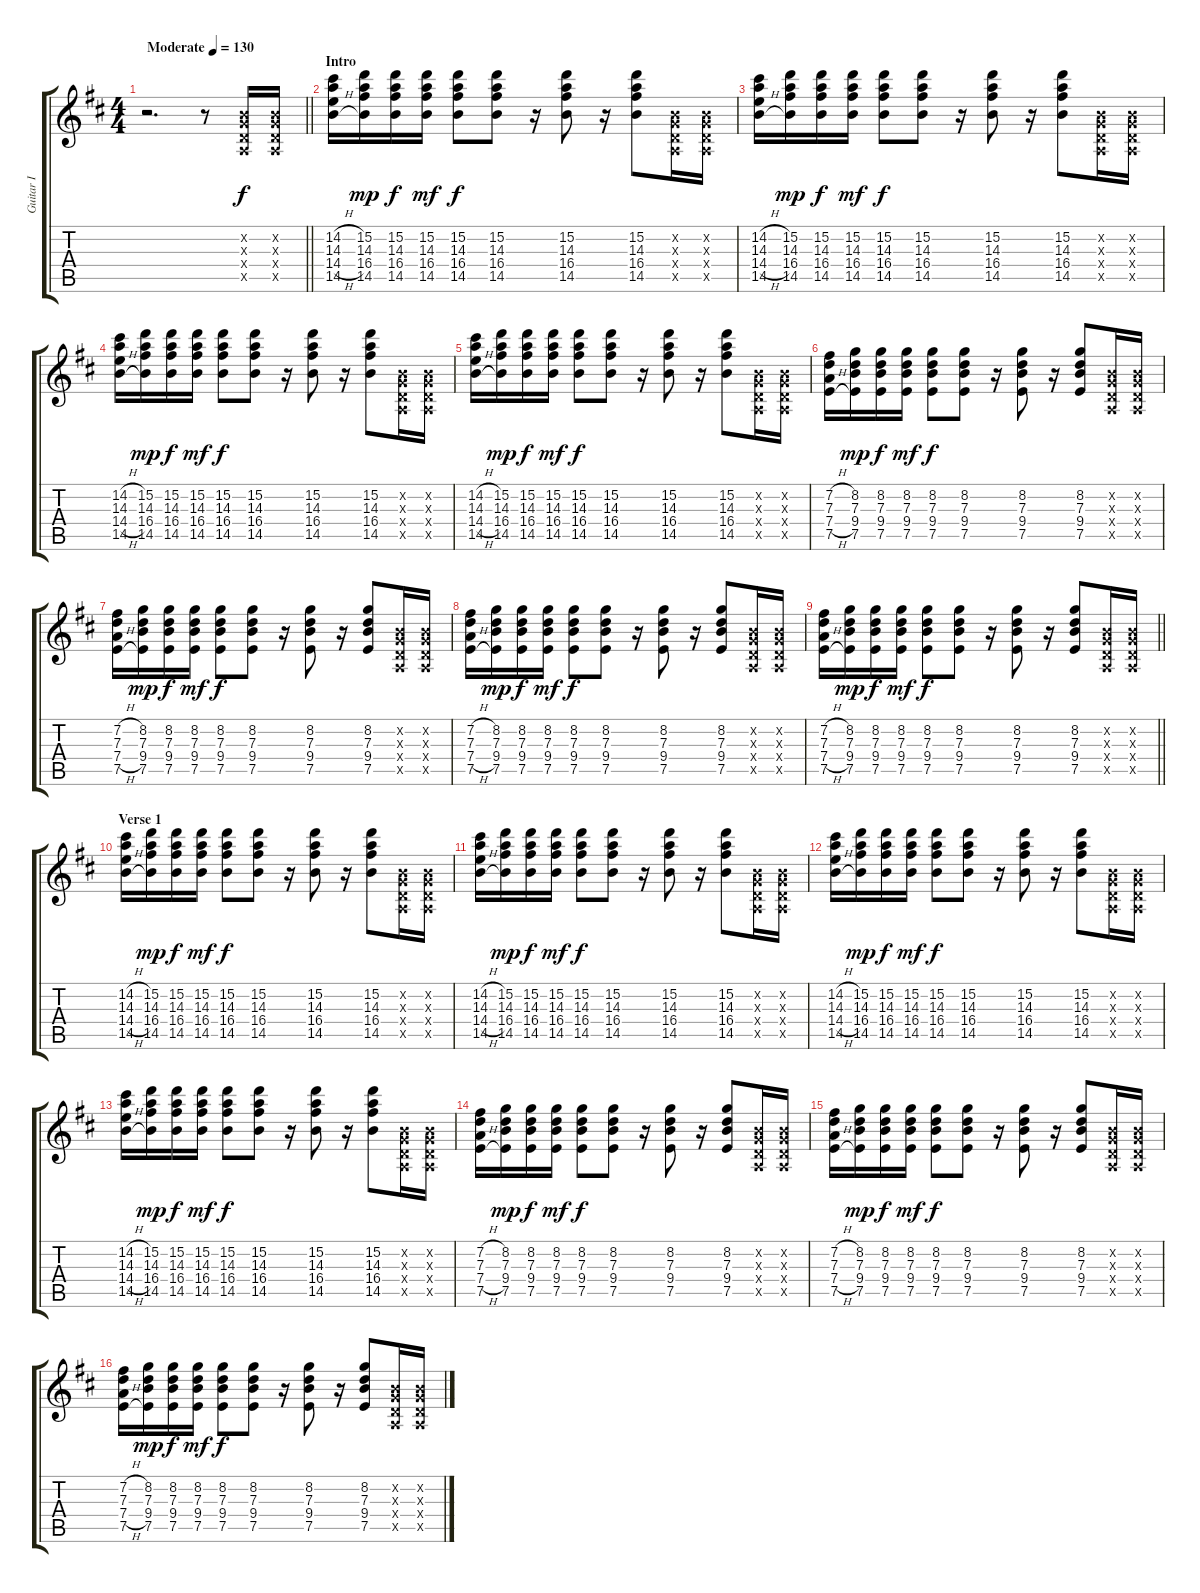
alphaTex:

\track ("Guitar I" "Guitar I") {instrument electricguitarjazz}
\staff {score tabs}
\tuning (E4 B3 G3 D3 A2 E2) {hide}
\ts (4 4)
\tempo (130 "Moderate")
\clef g2
\barLineRight lightlight
\ks d
r.2{d dy f instrument electricguitarjazz} r.8 (0.2{x} 0.3{x} 0.4{x} 0.5{x}).16 (0.2{x} 0.3{x} 0.4{x} 0.5{x}).16 |
\section ("" "Intro")
(14.2{h} 14.3{h} 14.4{h} 14.5{h}).16 (15.2 14.3 16.4 14.5).16{dy mp} (15.2 14.3 16.4 14.5).16{dy f} (15.2 14.3 16.4 14.5).16{dy mf} (15.2 14.3 16.4 14.5).8{dy f} (15.2 14.3 16.4 14.5).8 r.16 (15.2 14.3 16.4 14.5).8 r.16 (15.2 14.3 16.4 14.5).8 (0.2{x} 0.3{x} 0.4{x} 0.5{x}).16 (0.2{x} 0.3{x} 0.4{x} 0.5{x}).16 |
(14.2{h} 14.3{h} 14.4{h} 14.5{h}).16 (15.2 14.3 16.4 14.5).16{dy mp} (15.2 14.3 16.4 14.5).16{dy f} (15.2 14.3 16.4 14.5).16{dy mf} (15.2 14.3 16.4 14.5).8{dy f} (15.2 14.3 16.4 14.5).8 r.16 (15.2 14.3 16.4 14.5).8 r.16 (15.2 14.3 16.4 14.5).8 (0.2{x} 0.3{x} 0.4{x} 0.5{x}).16 (0.2{x} 0.3{x} 0.4{x} 0.5{x}).16 |
(14.2{h} 14.3{h} 14.4{h} 14.5{h}).16 (15.2 14.3 16.4 14.5).16{dy mp} (15.2 14.3 16.4 14.5).16{dy f} (15.2 14.3 16.4 14.5).16{dy mf} (15.2 14.3 16.4 14.5).8{dy f} (15.2 14.3 16.4 14.5).8 r.16 (15.2 14.3 16.4 14.5).8 r.16 (15.2 14.3 16.4 14.5).8 (0.2{x} 0.3{x} 0.4{x} 0.5{x}).16 (0.2{x} 0.3{x} 0.4{x} 0.5{x}).16 |
(14.2{h} 14.3{h} 14.4{h} 14.5{h}).16 (15.2 14.3 16.4 14.5).16{dy mp} (15.2 14.3 16.4 14.5).16{dy f} (15.2 14.3 16.4 14.5).16{dy mf} (15.2 14.3 16.4 14.5).8{dy f} (15.2 14.3 16.4 14.5).8 r.16 (15.2 14.3 16.4 14.5).8 r.16 (15.2 14.3 16.4 14.5).8 (0.2{x} 0.3{x} 0.4{x} 0.5{x}).16 (0.2{x} 0.3{x} 0.4{x} 0.5{x}).16 |
(7.2{h} 7.3{h} 7.4{h} 7.5{h}).16 (8.2 7.3 9.4 7.5).16{dy mp} (8.2 7.3 9.4 7.5).16{dy f} (8.2 7.3 9.4 7.5).16{dy mf} (8.2 7.3 9.4 7.5).8{dy f} (8.2 7.3 9.4 7.5).8 r.16 (8.2 7.3 9.4 7.5).8 r.16 (8.2 7.3 9.4 7.5).8 (0.2{x} 0.3{x} 0.4{x} 0.5{x}).16 (0.2{x} 0.3{x} 0.4{x} 0.5{x}).16 |
(7.2{h} 7.3{h} 7.4{h} 7.5{h}).16 (8.2 7.3 9.4 7.5).16{dy mp} (8.2 7.3 9.4 7.5).16{dy f} (8.2 7.3 9.4 7.5).16{dy mf} (8.2 7.3 9.4 7.5).8{dy f} (8.2 7.3 9.4 7.5).8 r.16 (8.2 7.3 9.4 7.5).8 r.16 (8.2 7.3 9.4 7.5).8 (0.2{x} 0.3{x} 0.4{x} 0.5{x}).16 (0.2{x} 0.3{x} 0.4{x} 0.5{x}).16 |
(7.2{h} 7.3{h} 7.4{h} 7.5{h}).16 (8.2 7.3 9.4 7.5).16{dy mp} (8.2 7.3 9.4 7.5).16{dy f} (8.2 7.3 9.4 7.5).16{dy mf} (8.2 7.3 9.4 7.5).8{dy f} (8.2 7.3 9.4 7.5).8 r.16 (8.2 7.3 9.4 7.5).8 r.16 (8.2 7.3 9.4 7.5).8 (0.2{x} 0.3{x} 0.4{x} 0.5{x}).16 (0.2{x} 0.3{x} 0.4{x} 0.5{x}).16 |
\barLineRight lightlight
(7.2{h} 7.3{h} 7.4{h} 7.5{h}).16 (8.2 7.3 9.4 7.5).16{dy mp} (8.2 7.3 9.4 7.5).16{dy f} (8.2 7.3 9.4 7.5).16{dy mf} (8.2 7.3 9.4 7.5).8{dy f} (8.2 7.3 9.4 7.5).8 r.16 (8.2 7.3 9.4 7.5).8 r.16 (8.2 7.3 9.4 7.5).8 (0.2{x} 0.3{x} 0.4{x} 0.5{x}).16 (0.2{x} 0.3{x} 0.4{x} 0.5{x}).16 |
\section ("" "Verse 1")
(14.2{h} 14.3{h} 14.4{h} 14.5{h}).16 (15.2 14.3 16.4 14.5).16{dy mp} (15.2 14.3 16.4 14.5).16{dy f} (15.2 14.3 16.4 14.5).16{dy mf} (15.2 14.3 16.4 14.5).8{dy f} (15.2 14.3 16.4 14.5).8 r.16 (15.2 14.3 16.4 14.5).8 r.16 (15.2 14.3 16.4 14.5).8 (0.2{x} 0.3{x} 0.4{x} 0.5{x}).16 (0.2{x} 0.3{x} 0.4{x} 0.5{x}).16 |
(14.2{h} 14.3{h} 14.4{h} 14.5{h}).16 (15.2 14.3 16.4 14.5).16{dy mp} (15.2 14.3 16.4 14.5).16{dy f} (15.2 14.3 16.4 14.5).16{dy mf} (15.2 14.3 16.4 14.5).8{dy f} (15.2 14.3 16.4 14.5).8 r.16 (15.2 14.3 16.4 14.5).8 r.16 (15.2 14.3 16.4 14.5).8 (0.2{x} 0.3{x} 0.4{x} 0.5{x}).16 (0.2{x} 0.3{x} 0.4{x} 0.5{x}).16 |
(14.2{h} 14.3{h} 14.4{h} 14.5{h}).16 (15.2 14.3 16.4 14.5).16{dy mp} (15.2 14.3 16.4 14.5).16{dy f} (15.2 14.3 16.4 14.5).16{dy mf} (15.2 14.3 16.4 14.5).8{dy f} (15.2 14.3 16.4 14.5).8 r.16 (15.2 14.3 16.4 14.5).8 r.16 (15.2 14.3 16.4 14.5).8 (0.2{x} 0.3{x} 0.4{x} 0.5{x}).16 (0.2{x} 0.3{x} 0.4{x} 0.5{x}).16 |
(14.2{h} 14.3{h} 14.4{h} 14.5{h}).16 (15.2 14.3 16.4 14.5).16{dy mp} (15.2 14.3 16.4 14.5).16{dy f} (15.2 14.3 16.4 14.5).16{dy mf} (15.2 14.3 16.4 14.5).8{dy f} (15.2 14.3 16.4 14.5).8 r.16 (15.2 14.3 16.4 14.5).8 r.16 (15.2 14.3 16.4 14.5).8 (0.2{x} 0.3{x} 0.4{x} 0.5{x}).16 (0.2{x} 0.3{x} 0.4{x} 0.5{x}).16 |
(7.2{h} 7.3{h} 7.4{h} 7.5{h}).16 (8.2 7.3 9.4 7.5).16{dy mp} (8.2 7.3 9.4 7.5).16{dy f} (8.2 7.3 9.4 7.5).16{dy mf} (8.2 7.3 9.4 7.5).8{dy f} (8.2 7.3 9.4 7.5).8 r.16 (8.2 7.3 9.4 7.5).8 r.16 (8.2 7.3 9.4 7.5).8 (0.2{x} 0.3{x} 0.4{x} 0.5{x}).16 (0.2{x} 0.3{x} 0.4{x} 0.5{x}).16 |
(7.2{h} 7.3{h} 7.4{h} 7.5{h}).16 (8.2 7.3 9.4 7.5).16{dy mp} (8.2 7.3 9.4 7.5).16{dy f} (8.2 7.3 9.4 7.5).16{dy mf} (8.2 7.3 9.4 7.5).8{dy f} (8.2 7.3 9.4 7.5).8 r.16 (8.2 7.3 9.4 7.5).8 r.16 (8.2 7.3 9.4 7.5).8 (0.2{x} 0.3{x} 0.4{x} 0.5{x}).16 (0.2{x} 0.3{x} 0.4{x} 0.5{x}).16 |
(7.2{h} 7.3{h} 7.4{h} 7.5{h}).16 (8.2 7.3 9.4 7.5).16{dy mp} (8.2 7.3 9.4 7.5).16{dy f} (8.2 7.3 9.4 7.5).16{dy mf} (8.2 7.3 9.4 7.5).8{dy f} (8.2 7.3 9.4 7.5).8 r.16 (8.2 7.3 9.4 7.5).8 r.16 (8.2 7.3 9.4 7.5).8 (0.2{x} 0.3{x} 0.4{x} 0.5{x}).16 (0.2{x} 0.3{x} 0.4{x} 0.5{x}).16
